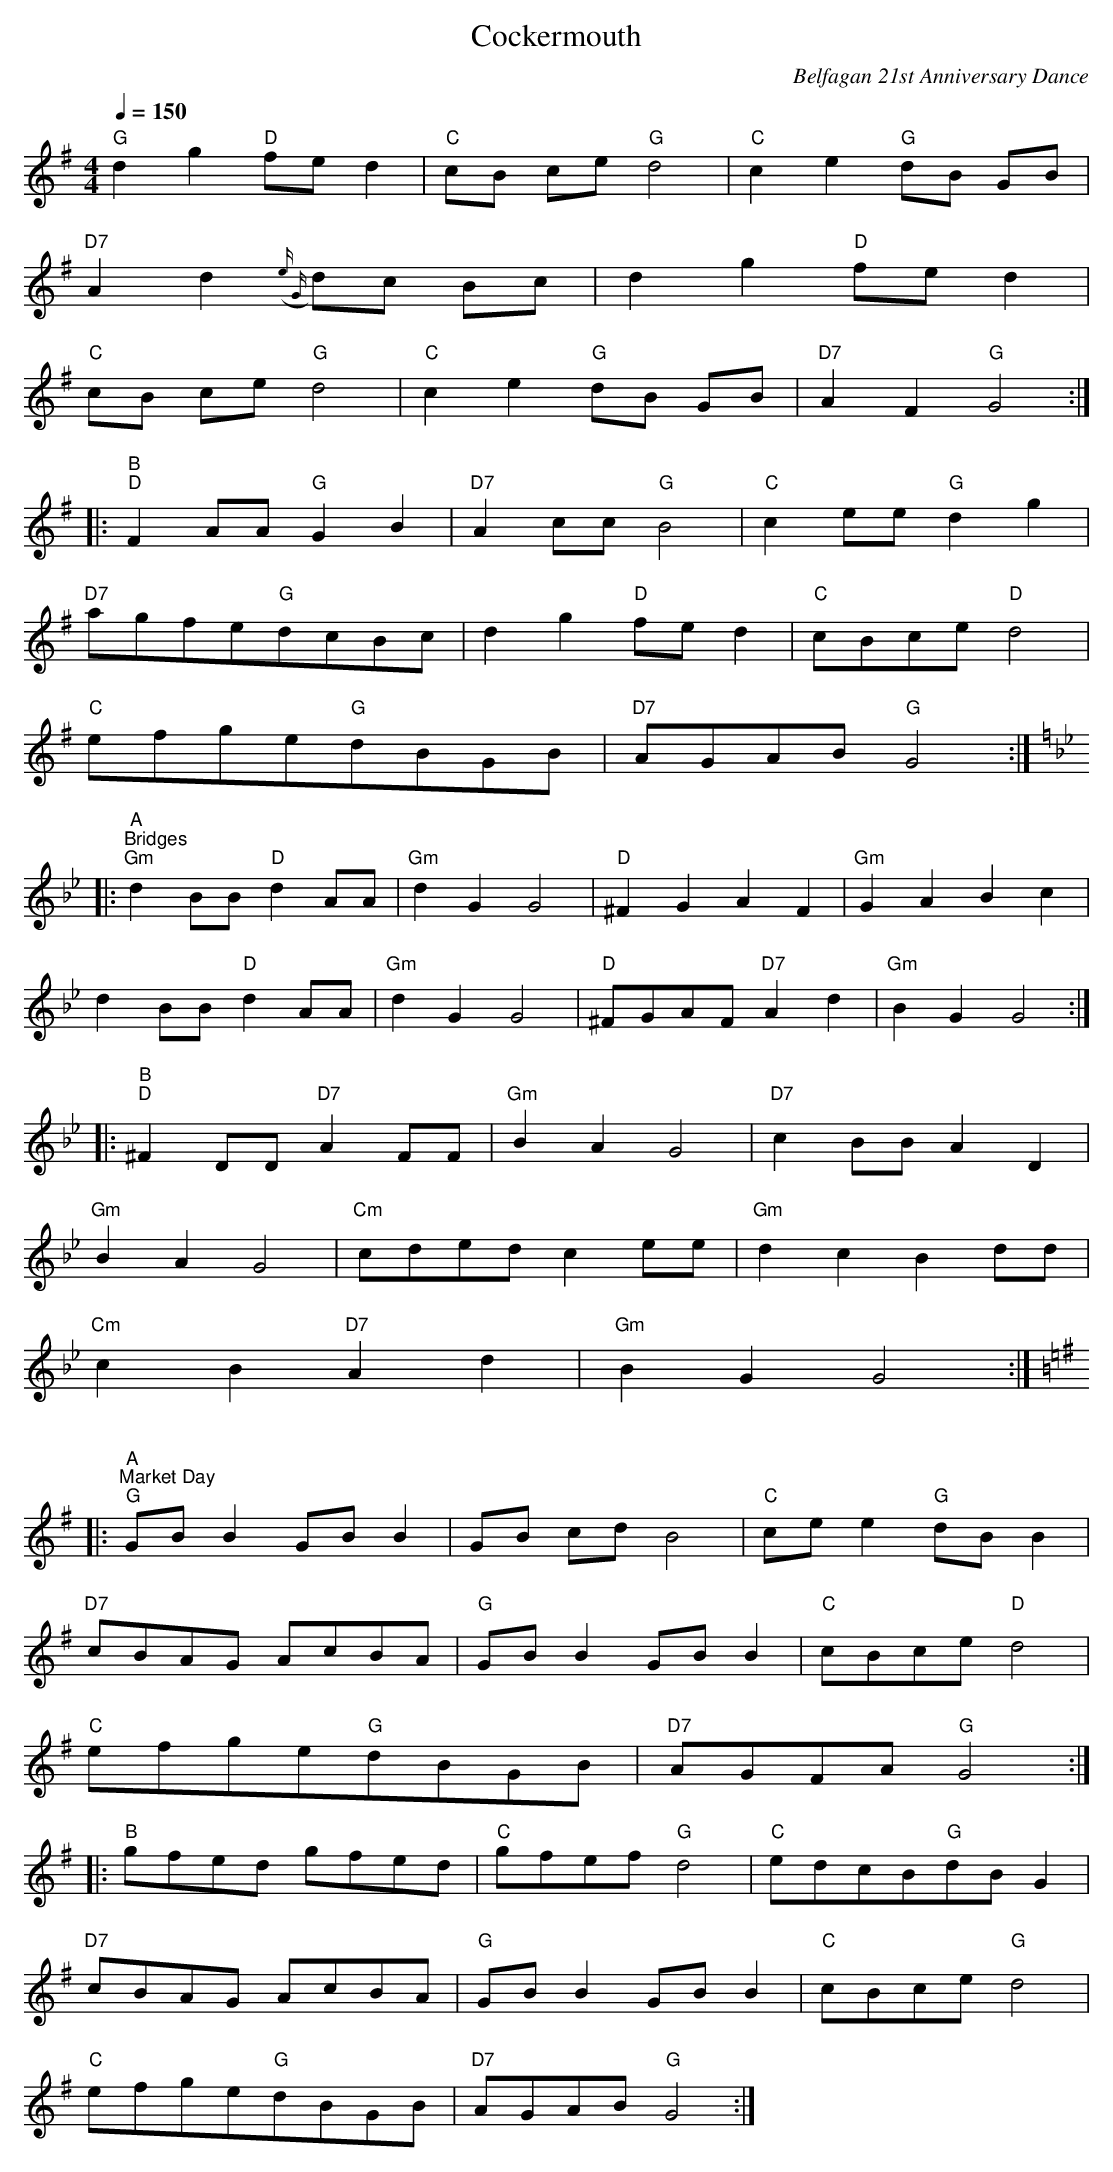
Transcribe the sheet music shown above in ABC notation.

X:1
T:Cockermouth
C:Belfagan 21st Anniversary Dance
Q:1/4=150
M:4/4
L:1/8
K:G
"G"d2g2"D"fe d2|"C"cB ce"G"d4|"C"c2e2"G"dB GB|
"D7"A2d2({e "G"}d)c Bc|d2g2"D"fe d2|
"C"cB ce"G"d4|"C"c2e2"G"dB GB|"D7"A2F2"G"G4:|
|:"B""D"F2AA"G"G2B2|"D7"A2cc"G"B4|"C"c2ee"G"d2g2|
"D7"agfe"G"dcBc|d2g2"D"fe d2|"C"cBce"D"d4|
"C"efge"G"dBGB|"D7"AGAB"G"G4:|
|:"A""^Bridges"
K:Bb
"Gm"d2BB"D"d2AA|"Gm"d2G2G4|"D"^F2G2A2F2|"Gm"G2A2B2c2|
d2BB"D"d2AA|"Gm"d2G2G4|"D"^FGAF"D7"A2d2|"Gm"B2G2G4:|
|:"B""D"^F2DD"D7"A2FF|"Gm"B2A2G4|"D7"c2BB A2D2|
"Gm"B2A2G4|"Cm"cded c2ee|"Gm"d2c2B2dd|
"Cm"c2B2"D7"A2d2|"Gm"B2G2G4:|
|:"A""^Market Day"
K:G
"G"GB B2GB B2|GB cd B4|"C"ce e2"G"dB B2|
"D7"cBAG AcBA|"G"GB B2GB B2|"C"cBce"D"d4|
"C"efge"G"dBGB|"D7"AGFA"G"G4:|
|:"B"gfed gfed|"C"gfef"G"d4|"C"edcB"G"dB G2|
"D7"cBAG AcBA|"G"GB B2GB B2|"C"cBce"G"d4|
"C"efge"G"dBGB|"D7"AGAB"G"G4:|
